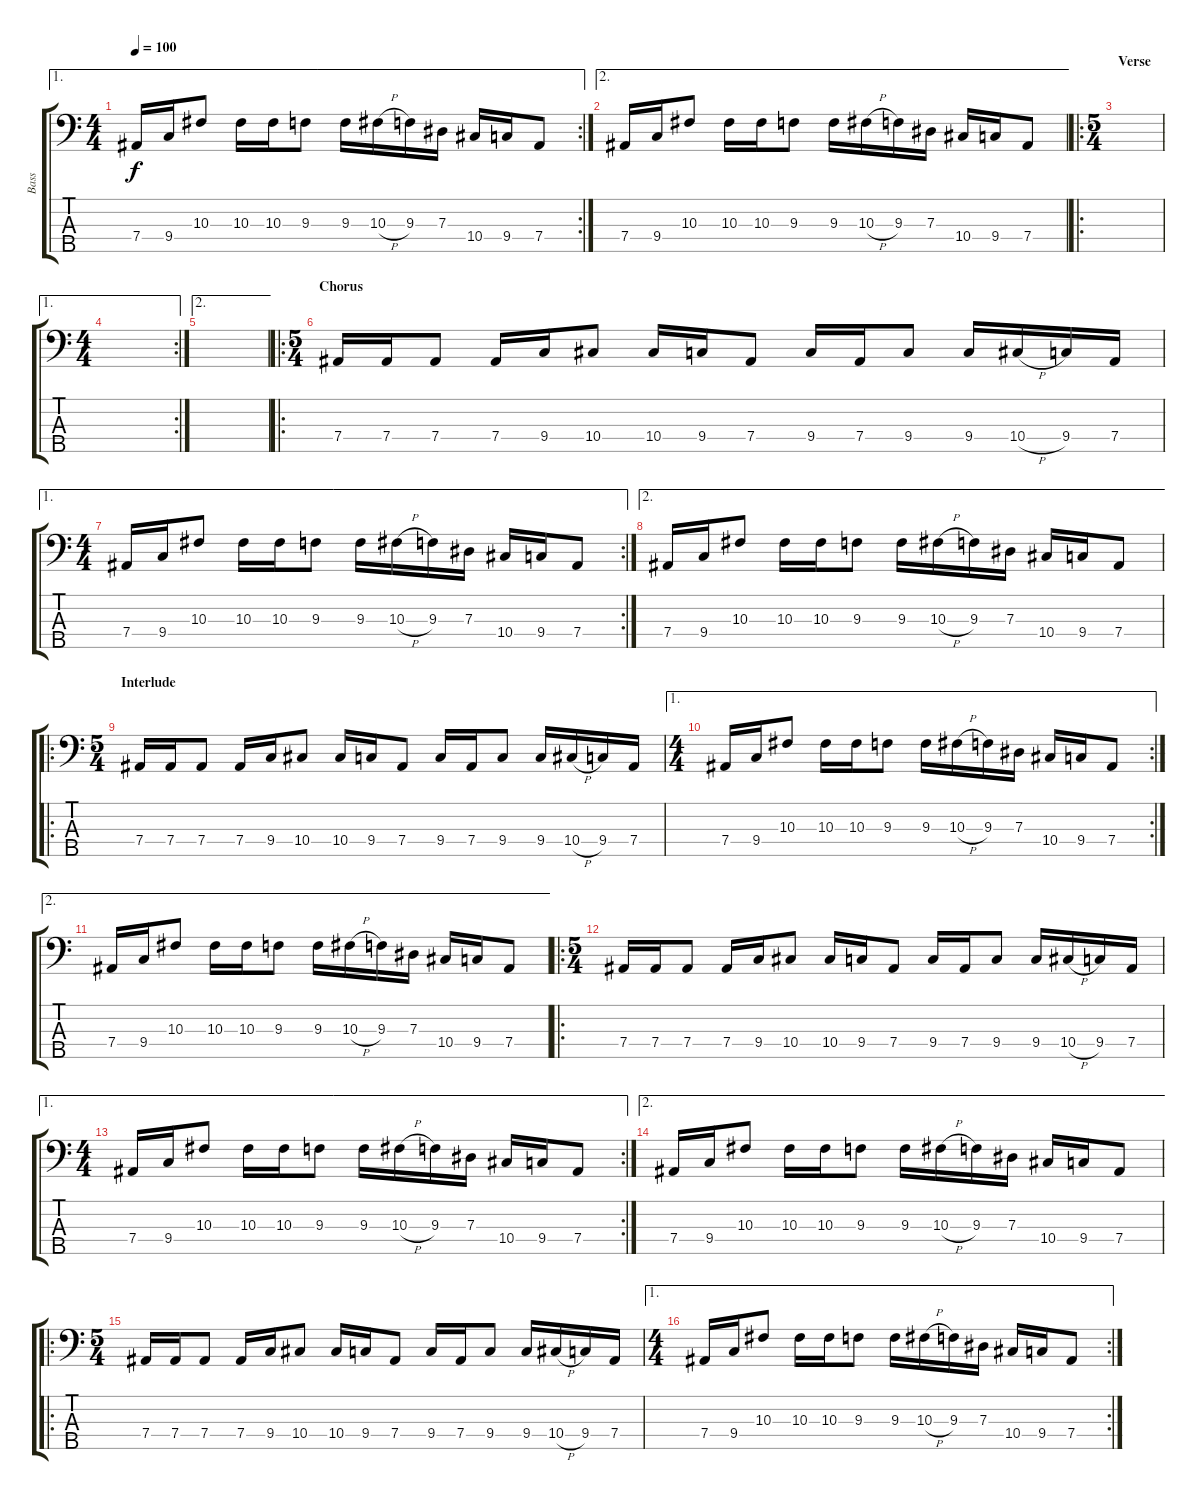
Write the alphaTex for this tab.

\track ("Bass" "Bass") {instrument electricbasspick}
\staff {score tabs}
\tuning (Gb2 Db2 Ab1 Eb1 Bb0) {hide}
\ae 1
\rc 2
\ts (4 4)
\tempo 100
\clef f4
\ks c
7.4.16{dy f} 9.4.16 10.3.8 10.3.16 10.3.16 9.3.8 9.3.16 10.3{h}.16 9.3.16 7.3.16 10.4.16 9.4.16 7.4.8 |
\ae 2
7.4.16 9.4.16 10.3.8 10.3.16 10.3.16 9.3.8 9.3.16 10.3{h}.16 9.3.16 7.3.16 10.4.16 9.4.16 7.4.8 |
\ro
\ts (5 4)
\section ("" "Verse")
|
\ae 1
\rc 2
\ts (4 4)
|
\ae 2
|
\ro
\ts (5 4)
\section ("" "Chorus")
7.4.16 7.4.16 7.4.8 7.4.16 9.4.16 10.4.8 10.4.16 9.4.16 7.4.8 9.4.16 7.4.16 9.4.8 9.4.16 10.4{h}.16 9.4.16 7.4.16 |
\ae 1
\rc 2
\ts (4 4)
7.4.16 9.4.16 10.3.8 10.3.16 10.3.16 9.3.8 9.3.16 10.3{h}.16 9.3.16 7.3.16 10.4.16 9.4.16 7.4.8 |
\ae 2
7.4.16 9.4.16 10.3.8 10.3.16 10.3.16 9.3.8 9.3.16 10.3{h}.16 9.3.16 7.3.16 10.4.16 9.4.16 7.4.8 |
\ro
\ts (5 4)
\section ("" "Interlude")
7.4.16 7.4.16 7.4.8 7.4.16 9.4.16 10.4.8 10.4.16 9.4.16 7.4.8 9.4.16 7.4.16 9.4.8 9.4.16 10.4{h}.16 9.4.16 7.4.16 |
\ae 1
\rc 2
\ts (4 4)
7.4.16 9.4.16 10.3.8 10.3.16 10.3.16 9.3.8 9.3.16 10.3{h}.16 9.3.16 7.3.16 10.4.16 9.4.16 7.4.8 |
\ae 2
7.4.16 9.4.16 10.3.8 10.3.16 10.3.16 9.3.8 9.3.16 10.3{h}.16 9.3.16 7.3.16 10.4.16 9.4.16 7.4.8 |
\ro
\ts (5 4)
7.4.16 7.4.16 7.4.8 7.4.16 9.4.16 10.4.8 10.4.16 9.4.16 7.4.8 9.4.16 7.4.16 9.4.8 9.4.16 10.4{h}.16 9.4.16 7.4.16 |
\ae 1
\rc 2
\ts (4 4)
7.4.16 9.4.16 10.3.8 10.3.16 10.3.16 9.3.8 9.3.16 10.3{h}.16 9.3.16 7.3.16 10.4.16 9.4.16 7.4.8 |
\ae 2
7.4.16 9.4.16 10.3.8 10.3.16 10.3.16 9.3.8 9.3.16 10.3{h}.16 9.3.16 7.3.16 10.4.16 9.4.16 7.4.8 |
\ro
\ts (5 4)
7.4.16 7.4.16 7.4.8 7.4.16 9.4.16 10.4.8 10.4.16 9.4.16 7.4.8 9.4.16 7.4.16 9.4.8 9.4.16 10.4{h}.16 9.4.16 7.4.16 |
\ae 1
\rc 2
\ts (4 4)
7.4.16 9.4.16 10.3.8 10.3.16 10.3.16 9.3.8 9.3.16 10.3{h}.16 9.3.16 7.3.16 10.4.16 9.4.16 7.4.8
